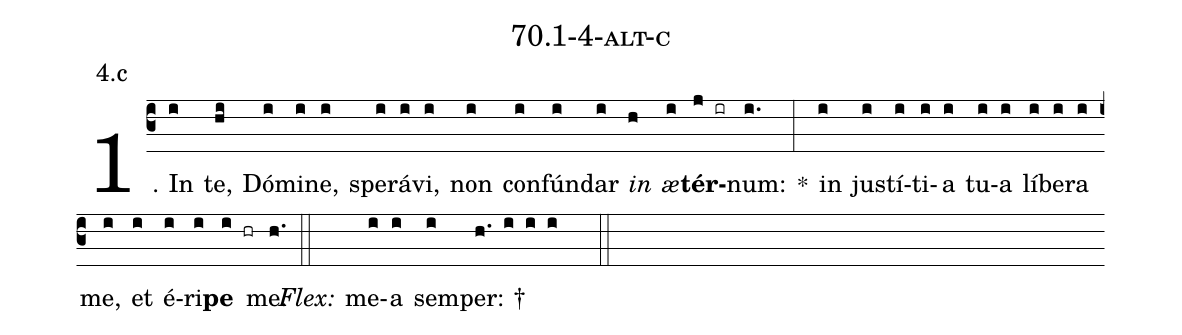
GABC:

name: 70.1-4-alt-c;
annotation: 4.c;
%%
(c3)1. In(i) te,(hi) Dó(i)mi(i)ne,(i) spe(i)rá(i)vi,(i) non(i) con(i)fún(i)dar(i) <i>in</i>(h) <i>æ</i>(i)<b>tér</b>(j ir)num:(i.) *(:) in(i) jus(i)tí(i)ti(i)a(i) tu(i)a(i) lí(i)be(i)ra(i) me,(i) et(i) é(i)ri(i)<b>pe</b>(i hr) me.(h.) (::)
<i>Flex:</i>()  me(i)a(i) sem(i)per: †(h. i i i  ::)
